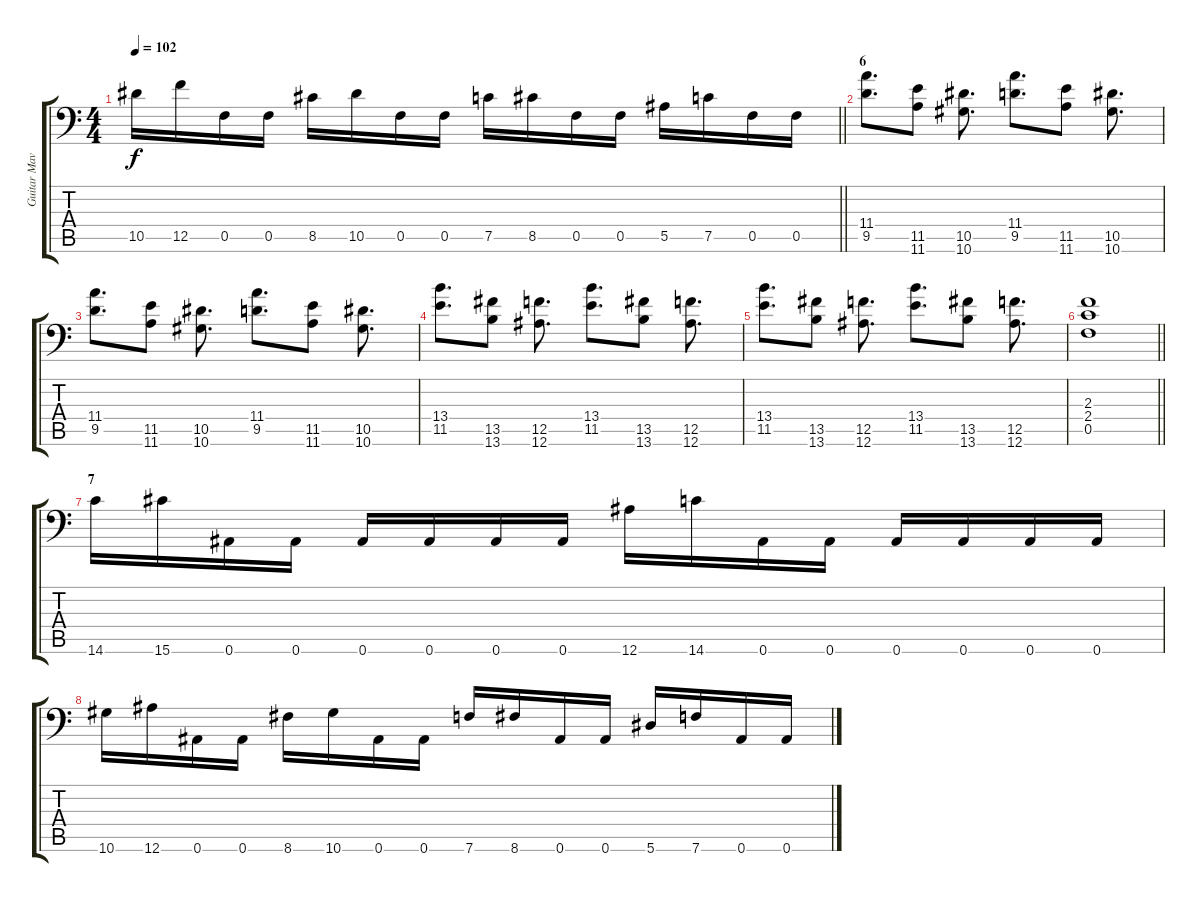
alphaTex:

\track ("Guitar Mavrin" "Guitar Mav") {instrument distortionguitar}
\staff {score tabs}
\tuning (C4 G3 Eb3 Bb2 F2 Bb1) {hide}
\ts (4 4)
\tempo 102
\clef f4
\barLineRight lightlight
\ks c
10.5.16{dy f} 12.5.16 0.5.16 0.5.16 8.5.16 10.5.16 0.5.16 0.5.16 7.5.16 8.5.16 0.5.16 0.5.16 5.5.16 7.5.16 0.5.16 0.5.16 |
\section ("" "6")
(11.4 9.5).8{d} (11.5 11.6).8 (10.5 10.6).8{d} (11.4 9.5).8{d} (11.5 11.6).8 (10.5 10.6).8{d} |
(11.4 9.5).8{d} (11.5 11.6).8 (10.5 10.6).8{d} (11.4 9.5).8{d} (11.5 11.6).8 (10.5 10.6).8{d} |
(13.4 11.5).8{d} (13.5 13.6).8 (12.5 12.6).8{d} (13.4 11.5).8{d} (13.5 13.6).8 (12.5 12.6).8{d} |
(13.4 11.5).8{d} (13.5 13.6).8 (12.5 12.6).8{d} (13.4 11.5).8{d} (13.5 13.6).8 (12.5 12.6).8{d} |
\barLineRight lightlight
(2.3 2.4 0.5).1 |
\section ("" "7")
14.6.16 15.6.16 0.6.16 0.6.16 0.6.16 0.6.16 0.6.16 0.6.16 12.6.16 14.6.16 0.6.16 0.6.16 0.6.16 0.6.16 0.6.16 0.6.16 |
10.6.16 12.6.16 0.6.16 0.6.16 8.6.16 10.6.16 0.6.16 0.6.16 7.6.16 8.6.16 0.6.16 0.6.16 5.6.16 7.6.16 0.6.16 0.6.16
